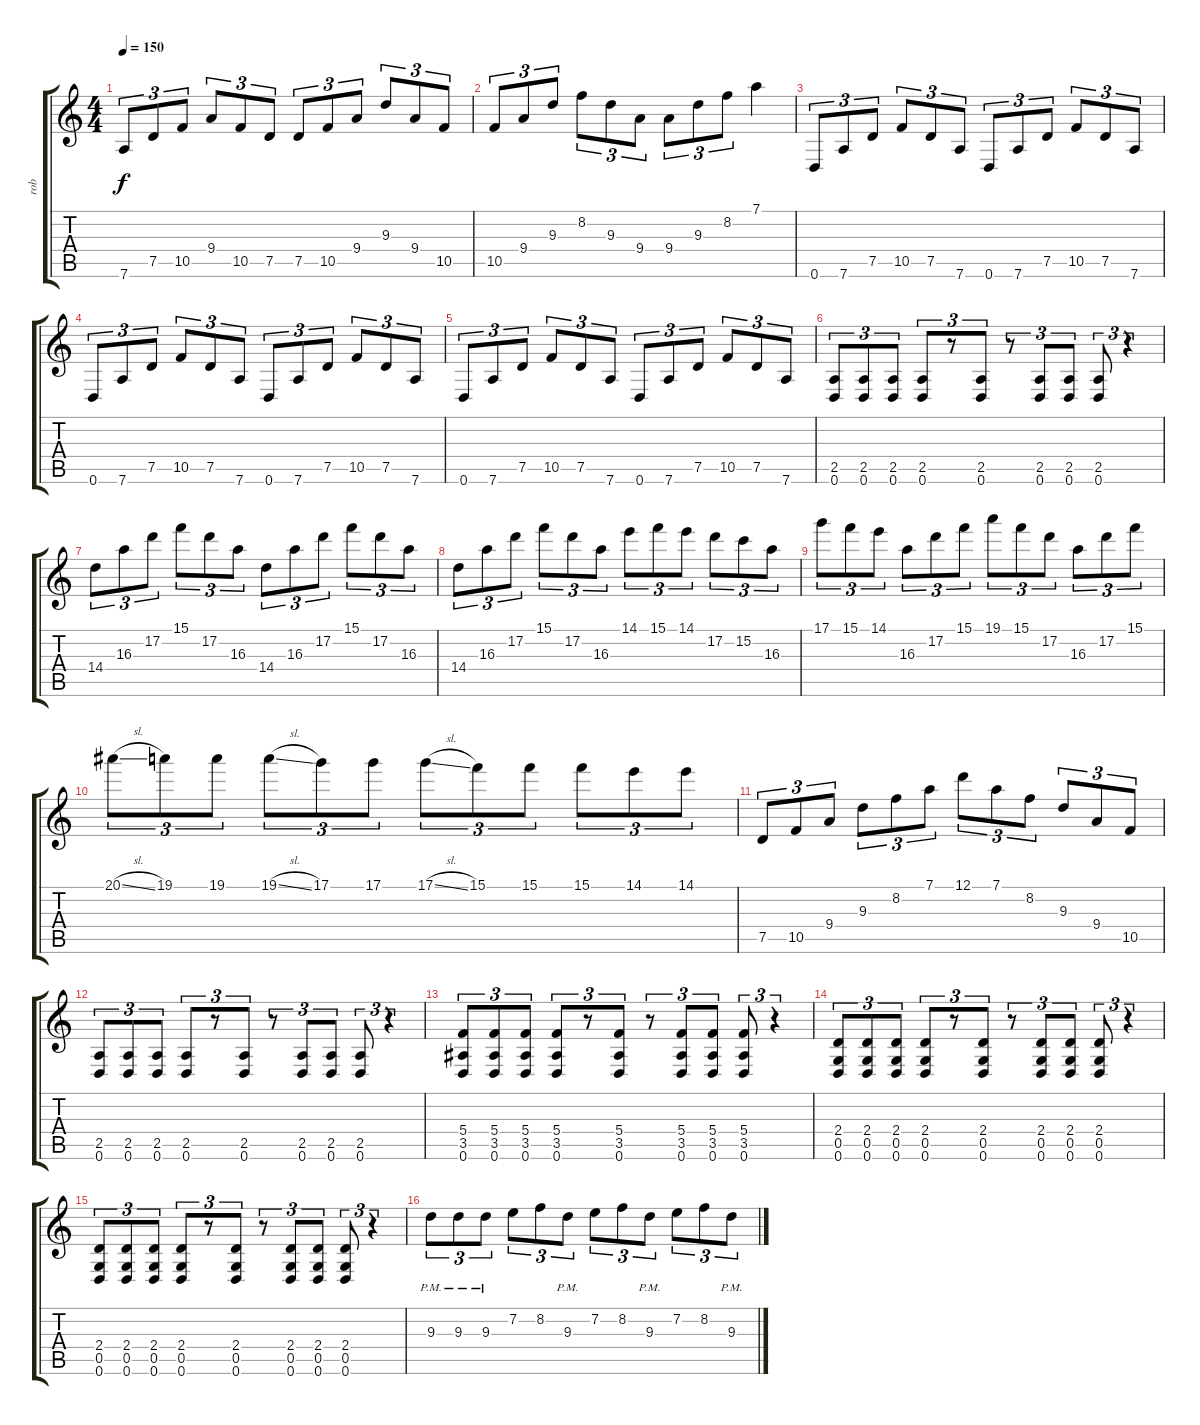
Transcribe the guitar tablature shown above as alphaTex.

\track ("rob" "rob") {instrument overdrivenguitar}
\staff {score tabs}
\tuning (D4 A3 F3 C3 G2 D2) {hide}
\ts (4 4)
\tempo 150
\clef g2
\ks c
7.6.8{tu (3 2) dy f} 7.5.8{tu (3 2)} 10.5.8{tu (3 2)} 9.4.8{tu (3 2)} 10.5.8{tu (3 2)} 7.5.8{tu (3 2)} 7.5.8{tu (3 2)} 10.5.8{tu (3 2)} 9.4.8{tu (3 2)} 9.3.8{tu (3 2)} 9.4.8{tu (3 2)} 10.5.8{tu (3 2)} |
10.5.8{tu (3 2)} 9.4.8{tu (3 2)} 9.3.8{tu (3 2)} 8.2.8{tu (3 2)} 9.3.8{tu (3 2)} 9.4.8{tu (3 2)} 9.4.8{tu (3 2)} 9.3.8{tu (3 2)} 8.2.8{tu (3 2)} 7.1.4 |
0.6.8{tu (3 2)} 7.6.8{tu (3 2)} 7.5.8{tu (3 2)} 10.5.8{tu (3 2)} 7.5.8{tu (3 2)} 7.6.8{tu (3 2)} 0.6.8{tu (3 2)} 7.6.8{tu (3 2)} 7.5.8{tu (3 2)} 10.5.8{tu (3 2)} 7.5.8{tu (3 2)} 7.6.8{tu (3 2)} |
0.6.8{tu (3 2)} 7.6.8{tu (3 2)} 7.5.8{tu (3 2)} 10.5.8{tu (3 2)} 7.5.8{tu (3 2)} 7.6.8{tu (3 2)} 0.6.8{tu (3 2)} 7.6.8{tu (3 2)} 7.5.8{tu (3 2)} 10.5.8{tu (3 2)} 7.5.8{tu (3 2)} 7.6.8{tu (3 2)} |
0.6.8{tu (3 2)} 7.6.8{tu (3 2)} 7.5.8{tu (3 2)} 10.5.8{tu (3 2)} 7.5.8{tu (3 2)} 7.6.8{tu (3 2)} 0.6.8{tu (3 2)} 7.6.8{tu (3 2)} 7.5.8{tu (3 2)} 10.5.8{tu (3 2)} 7.5.8{tu (3 2)} 7.6.8{tu (3 2)} |
(2.5 0.6).8{tu (3 2)} (2.5 0.6).8{tu (3 2)} (2.5 0.6).8{tu (3 2)} (2.5 0.6).8{tu (3 2)} r.8{tu (3 2)} (2.5 0.6).8{tu (3 2)} r.8{tu (3 2)} (2.5 0.6).8{tu (3 2)} (2.5 0.6).8{tu (3 2)} (2.5 0.6).8{tu (3 2)} r.4{tu (3 2)} |
14.4.8{tu (3 2)} 16.3.8{tu (3 2)} 17.2.8{tu (3 2)} 15.1.8{tu (3 2)} 17.2.8{tu (3 2)} 16.3.8{tu (3 2)} 14.4.8{tu (3 2)} 16.3.8{tu (3 2)} 17.2.8{tu (3 2)} 15.1.8{tu (3 2)} 17.2.8{tu (3 2)} 16.3.8{tu (3 2)} |
14.4.8{tu (3 2)} 16.3.8{tu (3 2)} 17.2.8{tu (3 2)} 15.1.8{tu (3 2)} 17.2.8{tu (3 2)} 16.3.8{tu (3 2)} 14.1.8{tu (3 2)} 15.1.8{tu (3 2)} 14.1.8{tu (3 2)} 17.2.8{tu (3 2)} 15.2.8{tu (3 2)} 16.3.8{tu (3 2)} |
17.1.8{tu (3 2)} 15.1.8{tu (3 2)} 14.1.8{tu (3 2)} 16.3.8{tu (3 2)} 17.2.8{tu (3 2)} 15.1.8{tu (3 2)} 19.1.8{tu (3 2)} 15.1.8{tu (3 2)} 17.2.8{tu (3 2)} 16.3.8{tu (3 2)} 17.2.8{tu (3 2)} 15.1.8{tu (3 2)} |
20.1{sl}.8{tu (3 2)} 19.1.8{tu (3 2)} 19.1.8{tu (3 2)} 19.1{sl}.8{tu (3 2)} 17.1.8{tu (3 2)} 17.1.8{tu (3 2)} 17.1{sl}.8{tu (3 2)} 15.1.8{tu (3 2)} 15.1.8{tu (3 2)} 15.1.8{tu (3 2)} 14.1.8{tu (3 2)} 14.1.8{tu (3 2)} |
7.5.8{tu (3 2)} 10.5.8{tu (3 2)} 9.4.8{tu (3 2)} 9.3.8{tu (3 2)} 8.2.8{tu (3 2)} 7.1.8{tu (3 2)} 12.1.8{tu (3 2)} 7.1.8{tu (3 2)} 8.2.8{tu (3 2)} 9.3.8{tu (3 2)} 9.4.8{tu (3 2)} 10.5.8{tu (3 2)} |
(2.5 0.6).8{tu (3 2)} (2.5 0.6).8{tu (3 2)} (2.5 0.6).8{tu (3 2)} (2.5 0.6).8{tu (3 2)} r.8{tu (3 2)} (2.5 0.6).8{tu (3 2)} r.8{tu (3 2)} (2.5 0.6).8{tu (3 2)} (2.5 0.6).8{tu (3 2)} (2.5 0.6).8{tu (3 2)} r.4{tu (3 2)} |
(5.4 3.5 0.6).8{tu (3 2)} (5.4 3.5 0.6).8{tu (3 2)} (5.4 3.5 0.6).8{tu (3 2)} (5.4 3.5 0.6).8{tu (3 2)} r.8{tu (3 2)} (5.4 3.5 0.6).8{tu (3 2)} r.8{tu (3 2)} (5.4 3.5 0.6).8{tu (3 2)} (5.4 3.5 0.6).8{tu (3 2)} (5.4 3.5 0.6).8{tu (3 2)} r.4{tu (3 2)} |
(2.4 0.5 0.6).8{tu (3 2)} (2.4 0.5 0.6).8{tu (3 2)} (2.4 0.5 0.6).8{tu (3 2)} (2.4 0.5 0.6).8{tu (3 2)} r.8{tu (3 2)} (2.4 0.5 0.6).8{tu (3 2)} r.8{tu (3 2)} (2.4 0.5 0.6).8{tu (3 2)} (2.4 0.5 0.6).8{tu (3 2)} (2.4 0.5 0.6).8{tu (3 2)} r.4{tu (3 2)} |
(2.4 0.5 0.6).8{tu (3 2)} (2.4 0.5 0.6).8{tu (3 2)} (2.4 0.5 0.6).8{tu (3 2)} (2.4 0.5 0.6).8{tu (3 2)} r.8{tu (3 2)} (2.4 0.5 0.6).8{tu (3 2)} r.8{tu (3 2)} (2.4 0.5 0.6).8{tu (3 2)} (2.4 0.5 0.6).8{tu (3 2)} (2.4 0.5 0.6).8{tu (3 2)} r.4{tu (3 2)} |
9.3{pm}.8{tu (3 2)} 9.3{pm}.8{tu (3 2)} 9.3{pm}.8{tu (3 2)} 7.2.8{tu (3 2)} 8.2.8{tu (3 2)} 9.3{pm}.8{tu (3 2)} 7.2.8{tu (3 2)} 8.2.8{tu (3 2)} 9.3{pm}.8{tu (3 2)} 7.2.8{tu (3 2)} 8.2.8{tu (3 2)} 9.3{pm}.8{tu (3 2)}
